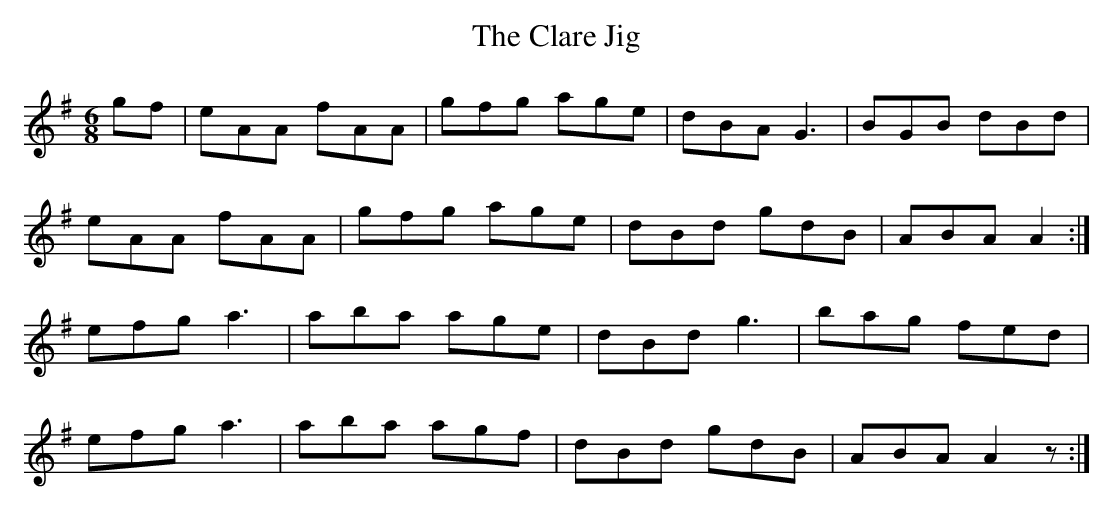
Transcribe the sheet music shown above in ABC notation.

X:1
T:The Clare Jig
M:6/8
K:ADor
L:1/8
gf|eAA fAA|gfg age|dBA G3|BGB dBd|
eAA fAA|gfg age|dBd gdB|ABA A2:|
efg a3|aba age|dBd g3|bag fed|
efg a3|aba agf|dBd gdB|ABA A2 z:|
